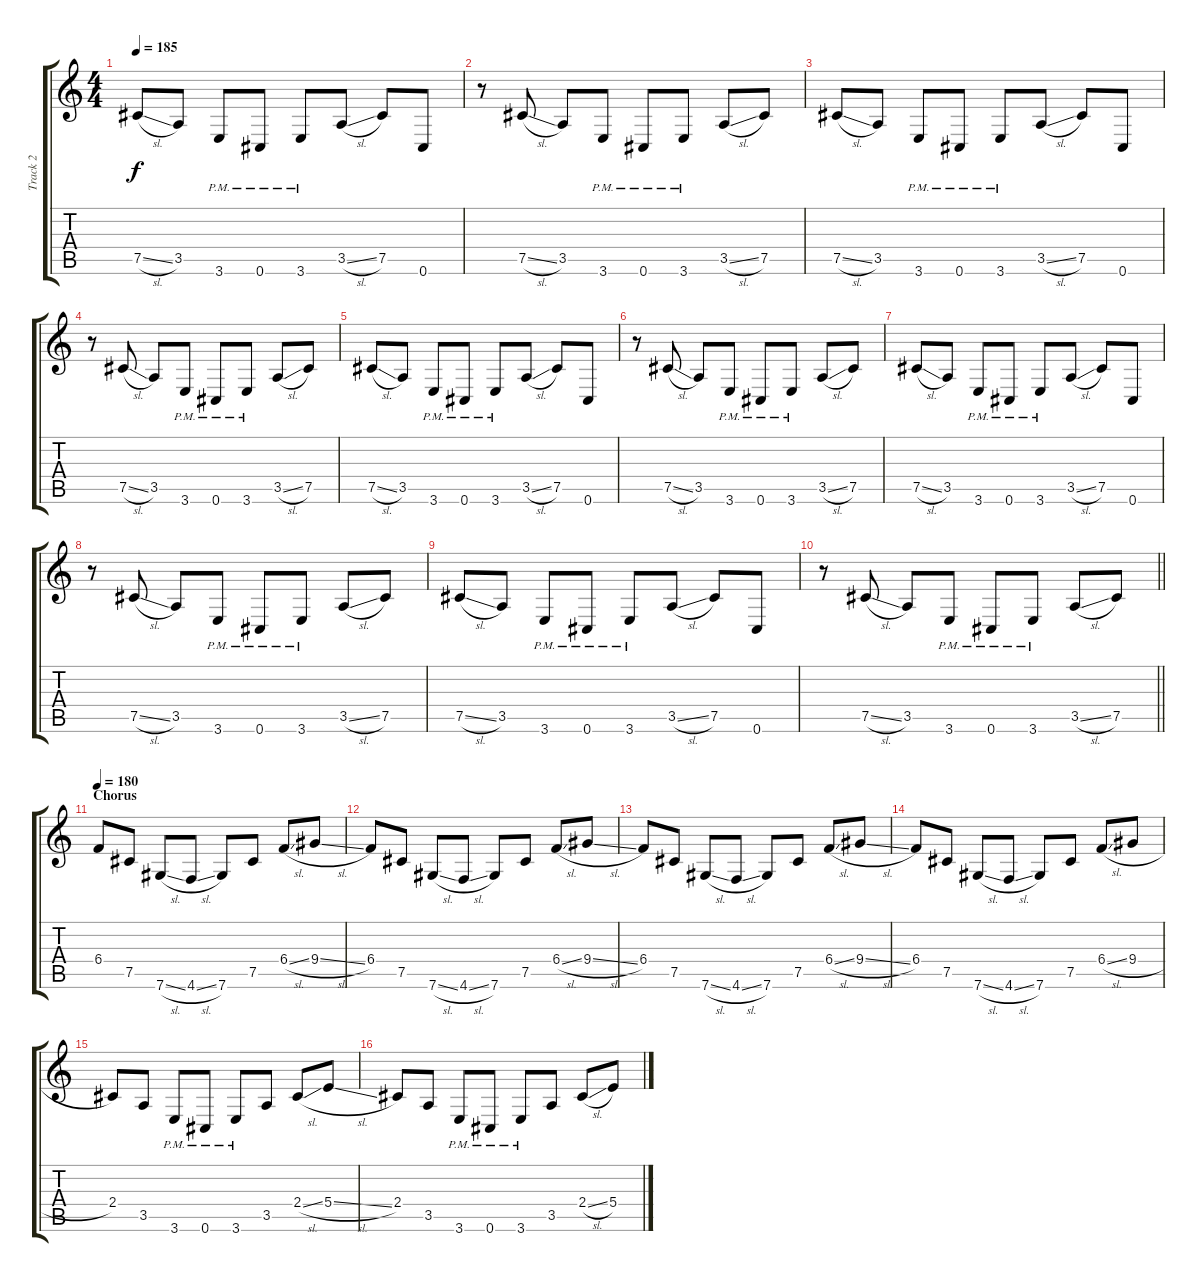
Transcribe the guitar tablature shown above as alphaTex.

\track ("Track 2" "Track 2") {instrument distortionguitar}
\staff {score tabs}
\tuning (Db4 Ab3 E3 B2 Gb2 Db2) {hide}
\ts (4 4)
\tempo 185
\clef g2
\ks c
7.5{sl}.8{dy f} 3.5.8 3.6{pm}.8 0.6{pm}.8 3.6{pm}.8 3.5{sl}.8 7.5.8 0.6.8 |
r.8 7.5{sl}.8 3.5.8 3.6{pm}.8 0.6{pm}.8 3.6{pm}.8 3.5{sl}.8 7.5.8 |
7.5{sl}.8 3.5.8 3.6{pm}.8 0.6{pm}.8 3.6{pm}.8 3.5{sl}.8 7.5.8 0.6.8 |
r.8 7.5{sl}.8 3.5.8 3.6{pm}.8 0.6{pm}.8 3.6{pm}.8 3.5{sl}.8 7.5.8 |
7.5{sl}.8 3.5.8 3.6{pm}.8 0.6{pm}.8 3.6{pm}.8 3.5{sl}.8 7.5.8 0.6.8 |
r.8 7.5{sl}.8 3.5.8 3.6{pm}.8 0.6{pm}.8 3.6{pm}.8 3.5{sl}.8 7.5.8 |
7.5{sl}.8 3.5.8 3.6{pm}.8 0.6{pm}.8 3.6{pm}.8 3.5{sl}.8 7.5.8 0.6.8 |
r.8 7.5{sl}.8 3.5.8 3.6{pm}.8 0.6{pm}.8 3.6{pm}.8 3.5{sl}.8 7.5.8 |
7.5{sl}.8 3.5.8 3.6{pm}.8 0.6{pm}.8 3.6{pm}.8 3.5{sl}.8 7.5.8 0.6.8 |
\barLineRight lightlight
r.8 7.5{sl}.8 3.5.8 3.6{pm}.8 0.6{pm}.8 3.6{pm}.8 3.5{sl}.8 7.5.8 |
\section ("" "Chorus")
\tempo 180
6.4.8 7.5.8 7.6{sl}.8 4.6{sl}.8 7.6.8 7.5.8 6.4{sl}.8 9.4{sl}.8 |
6.4.8 7.5.8 7.6{sl}.8 4.6{sl}.8 7.6.8 7.5.8 6.4{sl}.8 9.4{sl}.8 |
6.4.8 7.5.8 7.6{sl}.8 4.6{sl}.8 7.6.8 7.5.8 6.4{sl}.8 9.4{sl}.8 |
6.4.8 7.5.8 7.6{sl}.8 4.6{sl}.8 7.6.8 7.5.8 6.4{sl}.8 9.4{h}.8 |
2.4.8 3.5.8 3.6{pm}.8 0.6{pm}.8 3.6{pm}.8 3.5.8 2.4{sl}.8 5.4{sl}.8 |
2.4.8 3.5.8 3.6{pm}.8 0.6{pm}.8 3.6{pm}.8 3.5.8 2.4{sl}.8 5.4{sl}.8
